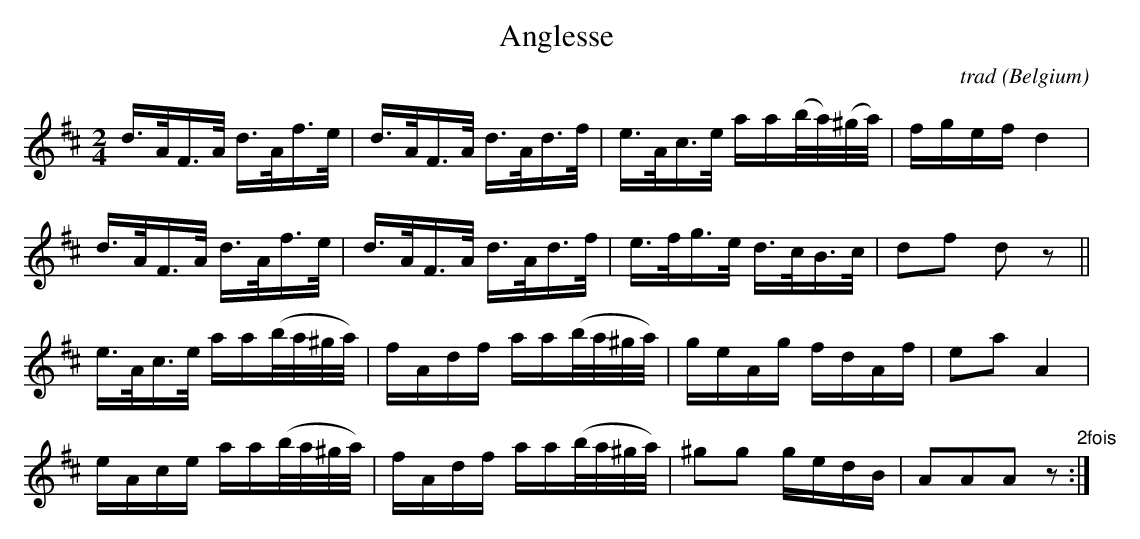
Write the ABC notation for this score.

X:1
T:Anglesse
C:trad
O:Belgium
M:2/4
L:1/16
K:Dmaj
d>AF>A d>Af>e|d>AF>A d>Ad>f|e>Ac>e aa(b/2a/2)(^g/2a/2)|fgef d4|
d>AF>A d>Af>e|d>AF>A d>Ad>f|e>fg>e d>cB>c|d2f2 d2z2||
e>Ac>e aa(b/2a/2^g/2a/2)|fAdf aa(b/2a/2^g/2a/2)|geAg fdAf|e2a2 A4|
eAce aa(b/2a/2^g/2a/2)|fAdf aa(b/2a/2^g/2a/2)|^g2g2 gedB|A2A2A2 z2"2fois":|]
